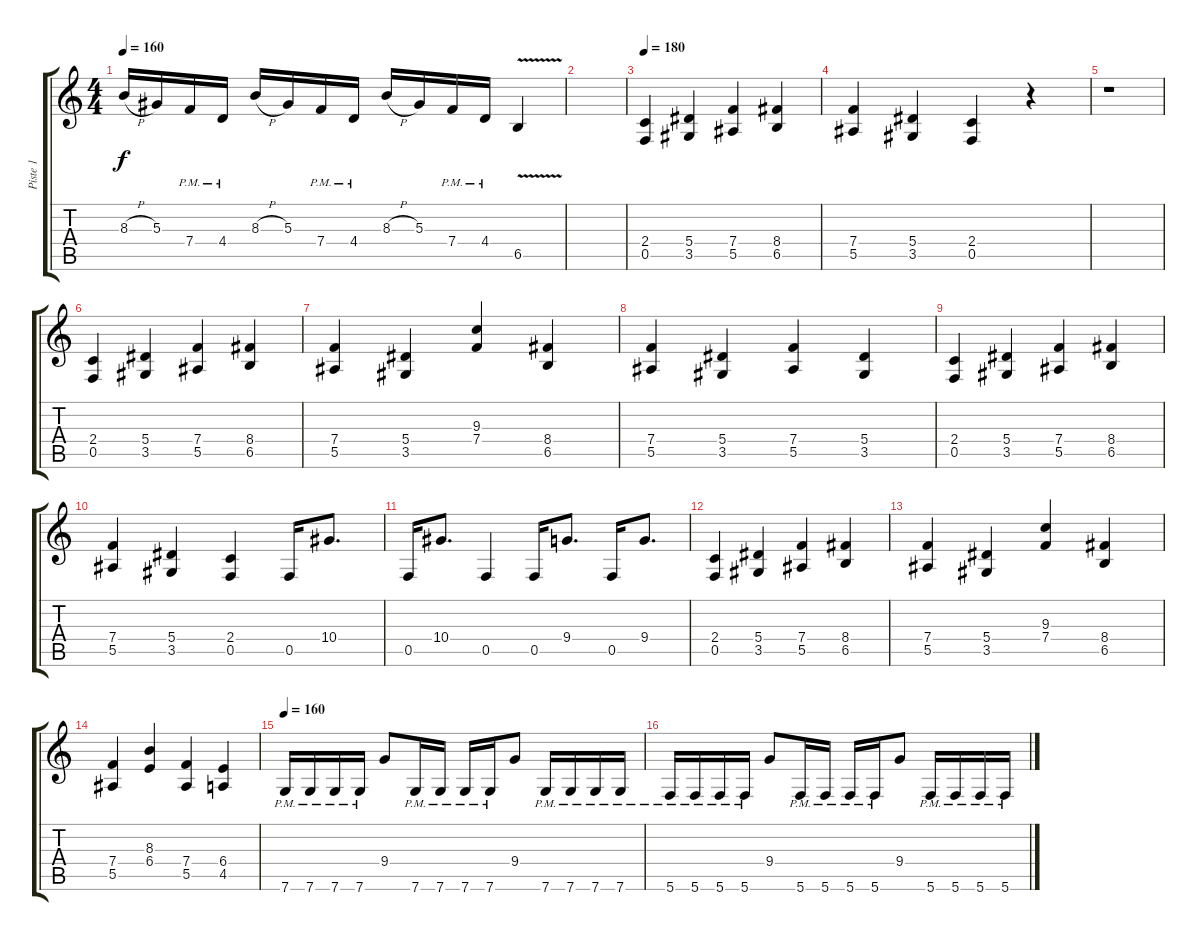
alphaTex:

\track ("Piste 1" "Piste 1") {instrument distortionguitar}
\staff {score tabs}
\tuning (C4 G3 Eb3 Bb2 F2 C2) {hide}
\ts (4 4)
\tempo 160
\clef g2
\ks c
8.3{h}.16{dy f} 5.3.16 7.4{pm}.16 4.4{pm}.16 8.3{h}.16 5.3.16 7.4{pm}.16 4.4{pm}.16 8.3{h}.16 5.3.16 7.4{pm}.16 4.4{pm}.16 6.5{v}.4 |
|
\tempo 180
(2.4 0.5).4 (5.4 3.5).4 (7.4 5.5).4 (8.4 6.5).4 |
(7.4 5.5).4 (5.4 3.5).4 (2.4 0.5).4 r.4 |
r.1 |
(2.4 0.5).4 (5.4 3.5).4 (7.4 5.5).4 (8.4 6.5).4 |
(7.4 5.5).4 (5.4 3.5).4 (9.3 7.4).4 (8.4 6.5).4 |
(7.4 5.5).4 (5.4 3.5).4 (7.4 5.5).4 (5.4 3.5).4 |
(2.4 0.5).4 (5.4 3.5).4 (7.4 5.5).4 (8.4 6.5).4 |
(7.4 5.5).4 (5.4 3.5).4 (2.4 0.5).4 0.5.16 10.4.8{d} |
0.5.16 10.4.8{d} 0.5.4 0.5.16 9.4.8{d} 0.5.16 9.4.8{d} |
(2.4 0.5).4 (5.4 3.5).4 (7.4 5.5).4 (8.4 6.5).4 |
(7.4 5.5).4 (5.4 3.5).4 (9.3 7.4).4 (8.4 6.5).4 |
(7.4 5.5).4 (8.3 6.4).4 (7.4 5.5).4 (6.4 4.5).4 |
\tempo 160
7.6{pm}.16 7.6{pm}.16 7.6{pm}.16 7.6{pm}.16 9.4.8 7.6{pm}.16 7.6{pm}.16 7.6{pm}.16 7.6{pm}.16 9.4.8 7.6{pm}.16 7.6{pm}.16 7.6{pm}.16 7.6{pm}.16 |
5.6{pm}.16 5.6{pm}.16 5.6{pm}.16 5.6{pm}.16 9.4.8 5.6{pm}.16 5.6{pm}.16 5.6{pm}.16 5.6{pm}.16 9.4.8 5.6{pm}.16 5.6{pm}.16 5.6{pm}.16 5.6{pm}.16
